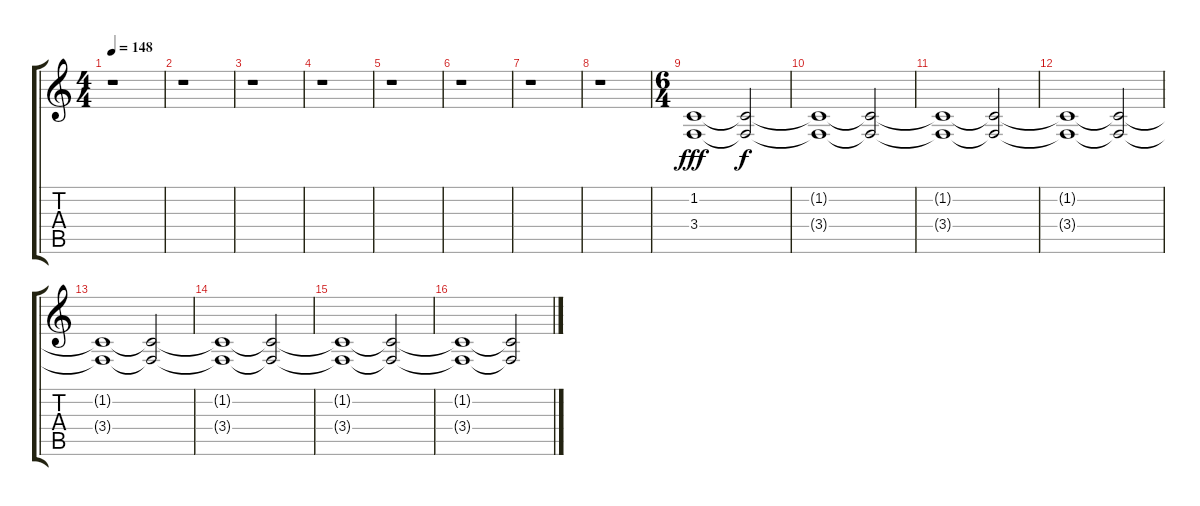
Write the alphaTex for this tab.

\track "" {instrument synthvoice}
\staff {score tabs}
\tuning (E4 B3 G3 D3 A2 E2) {hide}
\ts (4 4)
\tempo 148
\clef g2
\ks c
r.1{dy f} |
r.1 |
r.1 |
r.1 |
r.1 |
r.1 |
r.1 |
r.1 |
\ts (6 4)
(1.2 3.4).1{dy fff} (1.2{t} 3.4{t}).2{dy f} |
(1.2{t} 3.4{t}).1 (1.2{t} 3.4{t}).2 |
(1.2{t} 3.4{t}).1 (1.2{t} 3.4{t}).2 |
(1.2{t} 3.4{t}).1 (1.2{t} 3.4{t}).2 |
(1.2{t} 3.4{t}).1 (1.2{t} 3.4{t}).2 |
(1.2{t} 3.4{t}).1 (1.2{t} 3.4{t}).2 |
(1.2{t} 3.4{t}).1 (1.2{t} 3.4{t}).2 |
(1.2{t} 3.4{t}).1 (1.2{t} 3.4{t}).2
